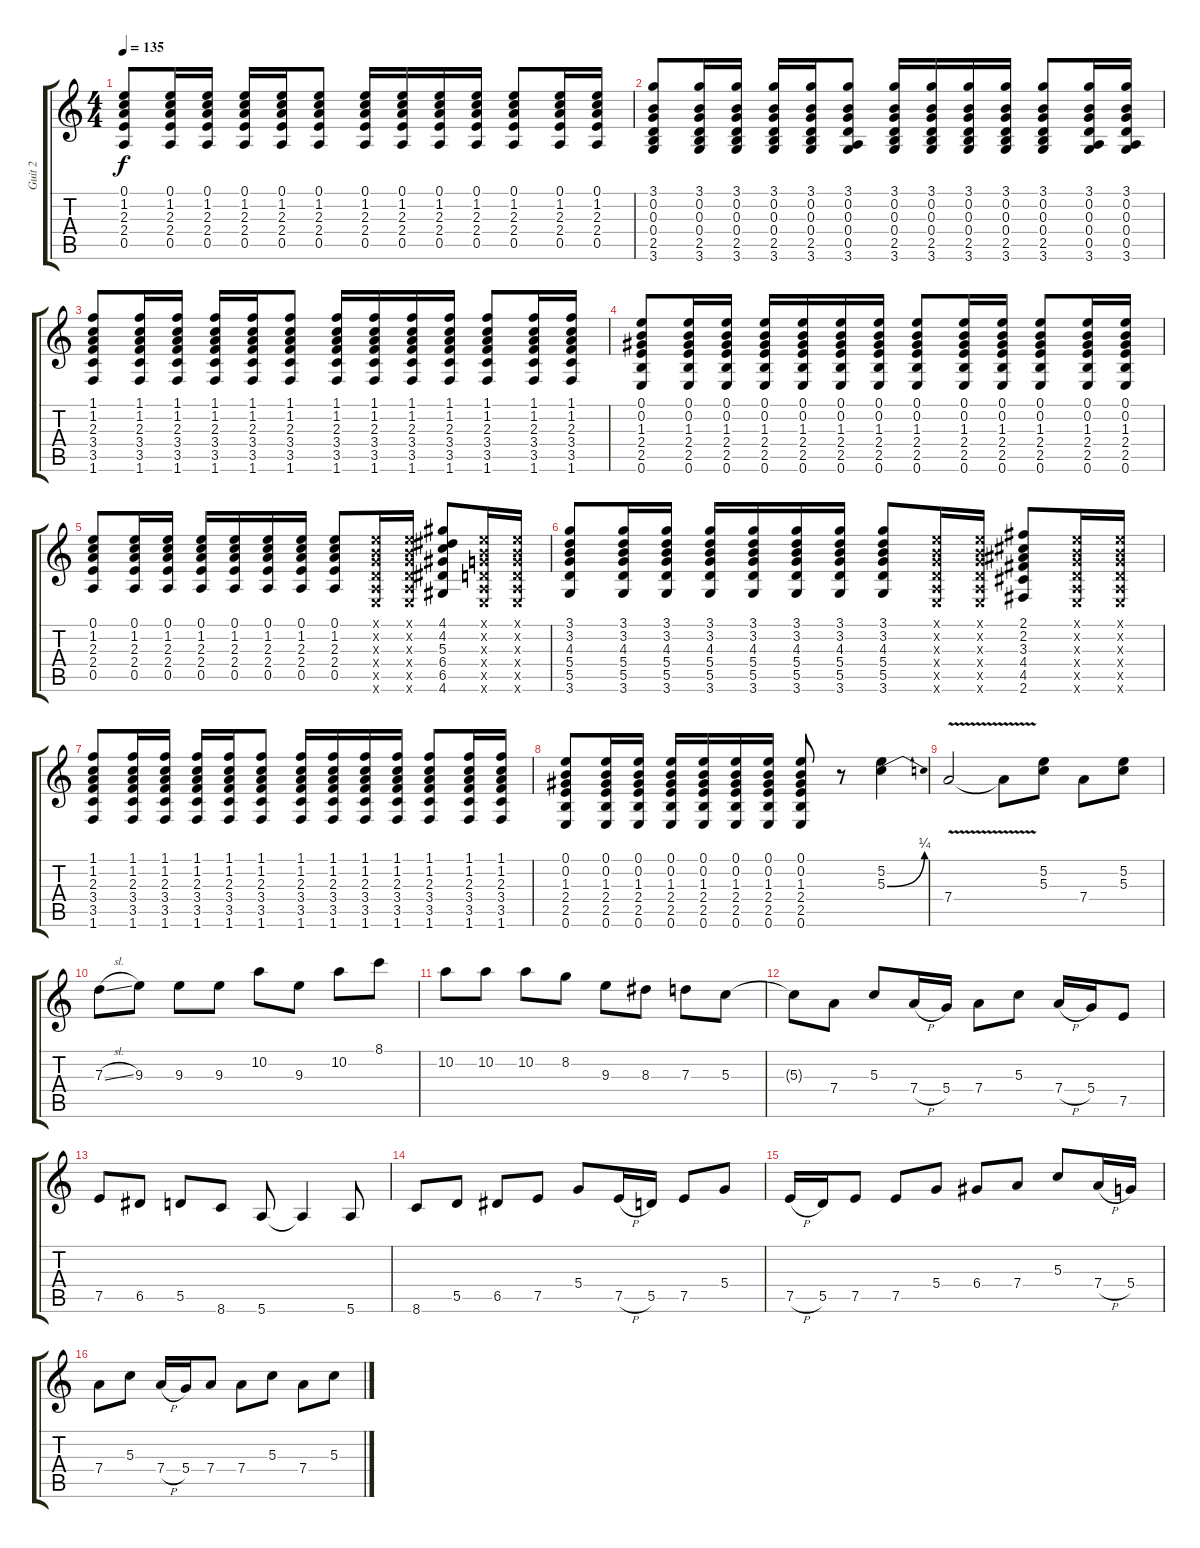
\track ("Guit 2" "Guit 2") {instrument acousticguitarnylon}
\staff {score tabs}
\tuning (E4 B3 G3 D3 A2 E2) {hide}
\ts (4 4)
\tempo 135
\clef g2
\ks c
(0.1 1.2 2.3 2.4 0.5).8{dy f} (0.1 1.2 2.3 2.4 0.5).16 (0.1 1.2 2.3 2.4 0.5).16 (0.1 1.2 2.3 2.4 0.5).16 (0.1 1.2 2.3 2.4 0.5).16 (0.1 1.2 2.3 2.4 0.5).8 (0.1 1.2 2.3 2.4 0.5).16 (0.1 1.2 2.3 2.4 0.5).16 (0.1 1.2 2.3 2.4 0.5).16 (0.1 1.2 2.3 2.4 0.5).16 (0.1 1.2 2.3 2.4 0.5).8 (0.1 1.2 2.3 2.4 0.5).16 (0.1 1.2 2.3 2.4 0.5).16 |
(3.1 0.2 0.3 0.4 2.5 3.6).8 (3.1 0.2 0.3 0.4 2.5 3.6).16 (3.1 0.2 0.3 0.4 2.5 3.6).16 (3.1 0.2 0.3 0.4 2.5 3.6).16 (3.1 0.2 0.3 0.4 2.5 3.6).16 (3.1 0.2 0.3 0.4 0.5 3.6).8 (3.1 0.2 0.3 0.4 2.5 3.6).16 (3.1 0.2 0.3 0.4 2.5 3.6).16 (3.1 0.2 0.3 0.4 2.5 3.6).16 (3.1 0.2 0.3 0.4 2.5 3.6).16 (3.1 0.2 0.3 0.4 2.5 3.6).8 (3.1 0.2 0.3 0.4 0.5 3.6).16 (3.1 0.2 0.3 0.4 0.5 3.6).16 |
(1.1 1.2 2.3 3.4 3.5 1.6).8 (1.1 1.2 2.3 3.4 3.5 1.6).16 (1.1 1.2 2.3 3.4 3.5 1.6).16 (1.1 1.2 2.3 3.4 3.5 1.6).16 (1.1 1.2 2.3 3.4 3.5 1.6).16 (1.1 1.2 2.3 3.4 3.5 1.6).8 (1.1 1.2 2.3 3.4 3.5 1.6).16 (1.1 1.2 2.3 3.4 3.5 1.6).16 (1.1 1.2 2.3 3.4 3.5 1.6).16 (1.1 1.2 2.3 3.4 3.5 1.6).16 (1.1 1.2 2.3 3.4 3.5 1.6).8 (1.1 1.2 2.3 3.4 3.5 1.6).16 (1.1 1.2 2.3 3.4 3.5 1.6).16 |
(0.1 0.2 1.3 2.4 2.5 0.6).8 (0.1 0.2 1.3 2.4 2.5 0.6).16 (0.1 0.2 1.3 2.4 2.5 0.6).16 (0.1 0.2 1.3 2.4 2.5 0.6).16 (0.1 0.2 1.3 2.4 2.5 0.6).16 (0.1 0.2 1.3 2.4 2.5 0.6).16 (0.1 0.2 1.3 2.4 2.5 0.6).16 (0.1 0.2 1.3 2.4 2.5 0.6).8 (0.1 0.2 1.3 2.4 2.5 0.6).16 (0.1 0.2 1.3 2.4 2.5 0.6).16 (0.1 0.2 1.3 2.4 2.5 0.6).8 (0.1 0.2 1.3 2.4 2.5 0.6).16 (0.1 0.2 1.3 2.4 2.5 0.6).16 |
(0.1 1.2 2.3 2.4 0.5).8 (0.1 1.2 2.3 2.4 0.5).16 (0.1 1.2 2.3 2.4 0.5).16 (0.1 1.2 2.3 2.4 0.5).16 (0.1 1.2 2.3 2.4 0.5).16 (0.1 1.2 2.3 2.4 0.5).16 (0.1 1.2 2.3 2.4 0.5).16 (0.1 1.2 2.3 2.4 0.5).8 (0.1{x} 0.2{x} 0.3{x} 0.4{x} 0.5{x} 0.6{x}).16 (0.1{x} 0.2{x} 0.3{x} 0.4{x} 0.5{x} 0.6{x}).16 (4.1 4.2 5.3 6.4 6.5 4.6).8 (0.1{x} 0.2{x} 0.3{x} 0.4{x} 0.5{x} 0.6{x}).16 (0.1{x} 0.2{x} 0.3{x} 0.4{x} 0.5{x} 0.6{x}).16 |
(3.1 3.2 4.3 5.4 5.5 3.6).8 (3.1 3.2 4.3 5.4 5.5 3.6).16 (3.1 3.2 4.3 5.4 5.5 3.6).16 (3.1 3.2 4.3 5.4 5.5 3.6).16 (3.1 3.2 4.3 5.4 5.5 3.6).16 (3.1 3.2 4.3 5.4 5.5 3.6).16 (3.1 3.2 4.3 5.4 5.5 3.6).16 (3.1 3.2 4.3 5.4 5.5 3.6).8 (0.1{x} 0.2{x} 0.3{x} 0.4{x} 0.5{x} 0.6{x}).16 (0.1{x} 0.2{x} 0.3{x} 0.4{x} 0.5{x} 0.6{x}).16 (2.1 2.2 3.3 4.4 4.5 2.6).8 (0.1{x} 0.2{x} 0.3{x} 0.4{x} 0.5{x} 0.6{x}).16 (0.1{x} 0.2{x} 0.3{x} 0.4{x} 0.5{x} 0.6{x}).16 |
(1.1 1.2 2.3 3.4 3.5 1.6).8 (1.1 1.2 2.3 3.4 3.5 1.6).16 (1.1 1.2 2.3 3.4 3.5 1.6).16 (1.1 1.2 2.3 3.4 3.5 1.6).16 (1.1 1.2 2.3 3.4 3.5 1.6).16 (1.1 1.2 2.3 3.4 3.5 1.6).8 (1.1 1.2 2.3 3.4 3.5 1.6).16 (1.1 1.2 2.3 3.4 3.5 1.6).16 (1.1 1.2 2.3 3.4 3.5 1.6).16 (1.1 1.2 2.3 3.4 3.5 1.6).16 (1.1 1.2 2.3 3.4 3.5 1.6).8 (1.1 1.2 2.3 3.4 3.5 1.6).16 (1.1 1.2 2.3 3.4 3.5 1.6).16 |
(0.1 0.2 1.3 2.4 2.5 0.6).8 (0.1 0.2 1.3 2.4 2.5 0.6).16 (0.1 0.2 1.3 2.4 2.5 0.6).16 (0.1 0.2 1.3 2.4 2.5 0.6).16 (0.1 0.2 1.3 2.4 2.5 0.6).16 (0.1 0.2 1.3 2.4 2.5 0.6).16 (0.1 0.2 1.3 2.4 2.5 0.6).16 (0.1 0.2 1.3 2.4 2.5 0.6).8 r.8 (5.2 5.3{be (bend 0 0 60 1)}).4 |
7.4{v}.2{volume 16} 7.4{t}.8 (5.2 5.3).8 7.4.8 (5.2 5.3).8 |
7.3{sl}.8 9.3.8 9.3.8 9.3.8 10.2.8 9.3.8 10.2.8 8.1.8 |
10.2.8 10.2.8 10.2.8 8.2.8 9.3.8 8.3.8 7.3.8 5.3.8 |
5.3{t}.8 7.4.8 5.3.8 7.4{h}.16 5.4.16 7.4.8 5.3.8 7.4{h}.16 5.4.16 7.5.8 |
7.5.8 6.5.8 5.5.8 8.6.8 5.6.8 5.6{t}.4 5.6.8 |
8.6.8 5.5.8 6.5.8 7.5.8 5.4.8 7.5{h}.16 5.5.16 7.5.8 5.4.8 |
7.5{h}.16 5.5.16 7.5.8 7.5.8 5.4.8 6.4.8 7.4.8 5.3.8 7.4{h}.16 5.4.16 |
7.4.8 5.3.8 7.4{h}.16 5.4.16 7.4.8 7.4.8 5.3.8 7.4.8 5.3.8
